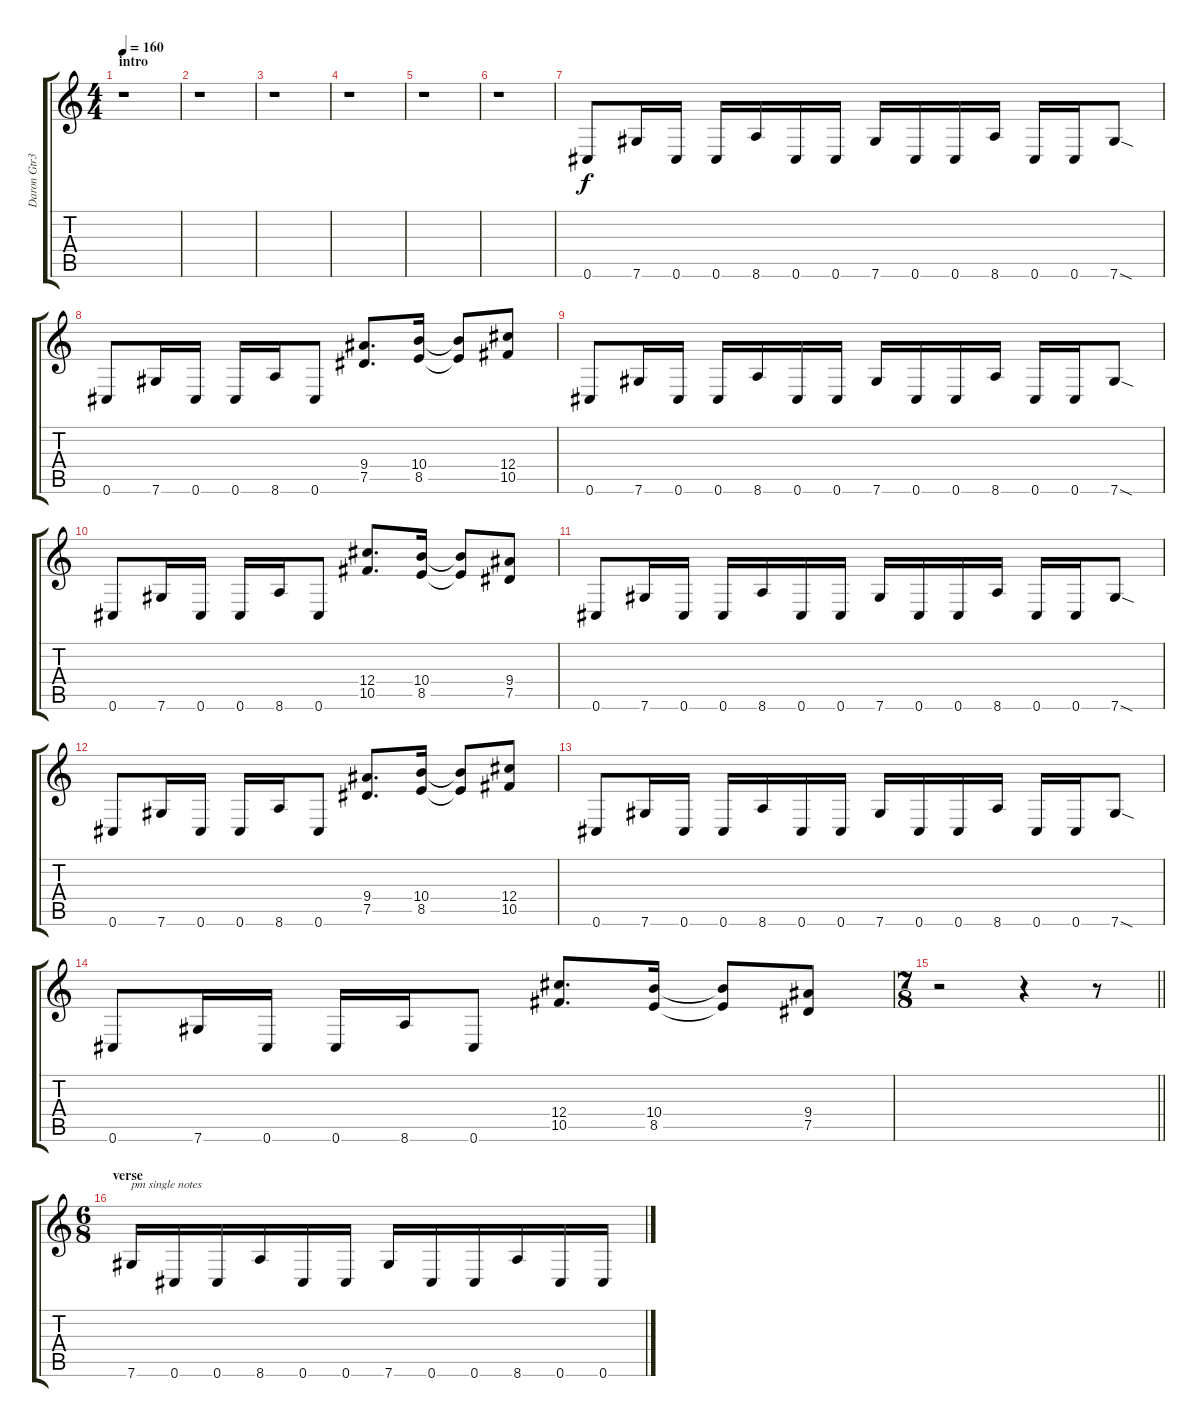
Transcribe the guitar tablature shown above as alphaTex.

\track ("Daron Gtr3" "Daron Gtr3") {instrument overdrivenguitar}
\staff {score tabs}
\tuning (Eb4 Bb3 Gb3 Db3 Ab2 Db2) {hide}
\ts (4 4)
\section ("" "intro")
\tempo 160
\clef g2
\ks c
r.1{dy f instrument overdrivenguitar} |
r.1 |
r.1 |
r.1 |
r.1 |
r.1 |
0.6.8 7.6.16 0.6.16 0.6.16 8.6.16 0.6.16 0.6.16 7.6.16 0.6.16 0.6.16 8.6.16 0.6.16 0.6.16 7.6{sod}.8 |
0.6.8 7.6.16 0.6.16 0.6.16 8.6.16 0.6.8 (9.4 7.5).8{d} (10.4 8.5).16 (10.4{t} 8.5{t}).8 (12.4 10.5).8 |
0.6.8 7.6.16 0.6.16 0.6.16 8.6.16 0.6.16 0.6.16 7.6.16 0.6.16 0.6.16 8.6.16 0.6.16 0.6.16 7.6{sod}.8 |
0.6.8 7.6.16 0.6.16 0.6.16 8.6.16 0.6.8 (12.4 10.5).8{d} (10.4 8.5).16 (10.4{t} 8.5{t}).8 (9.4 7.5).8 |
0.6.8 7.6.16 0.6.16 0.6.16 8.6.16 0.6.16 0.6.16 7.6.16 0.6.16 0.6.16 8.6.16 0.6.16 0.6.16 7.6{sod}.8 |
0.6.8 7.6.16 0.6.16 0.6.16 8.6.16 0.6.8 (9.4 7.5).8{d} (10.4 8.5).16 (10.4{t} 8.5{t}).8 (12.4 10.5).8 |
0.6.8 7.6.16 0.6.16 0.6.16 8.6.16 0.6.16 0.6.16 7.6.16 0.6.16 0.6.16 8.6.16 0.6.16 0.6.16 7.6{sod}.8 |
0.6.8 7.6.16 0.6.16 0.6.16 8.6.16 0.6.8 (12.4 10.5).8{d} (10.4 8.5).16 (10.4{t} 8.5{t}).8 (9.4 7.5).8 |
\ts (7 8)
\barLineRight lightlight
r.2 r.4 r.8 |
\ts (6 8)
\section ("" "verse")
7.6.16{txt "pm single notes"} 0.6.16 0.6.16 8.6.16 0.6.16 0.6.16 7.6.16 0.6.16 0.6.16 8.6.16 0.6.16 0.6.16
